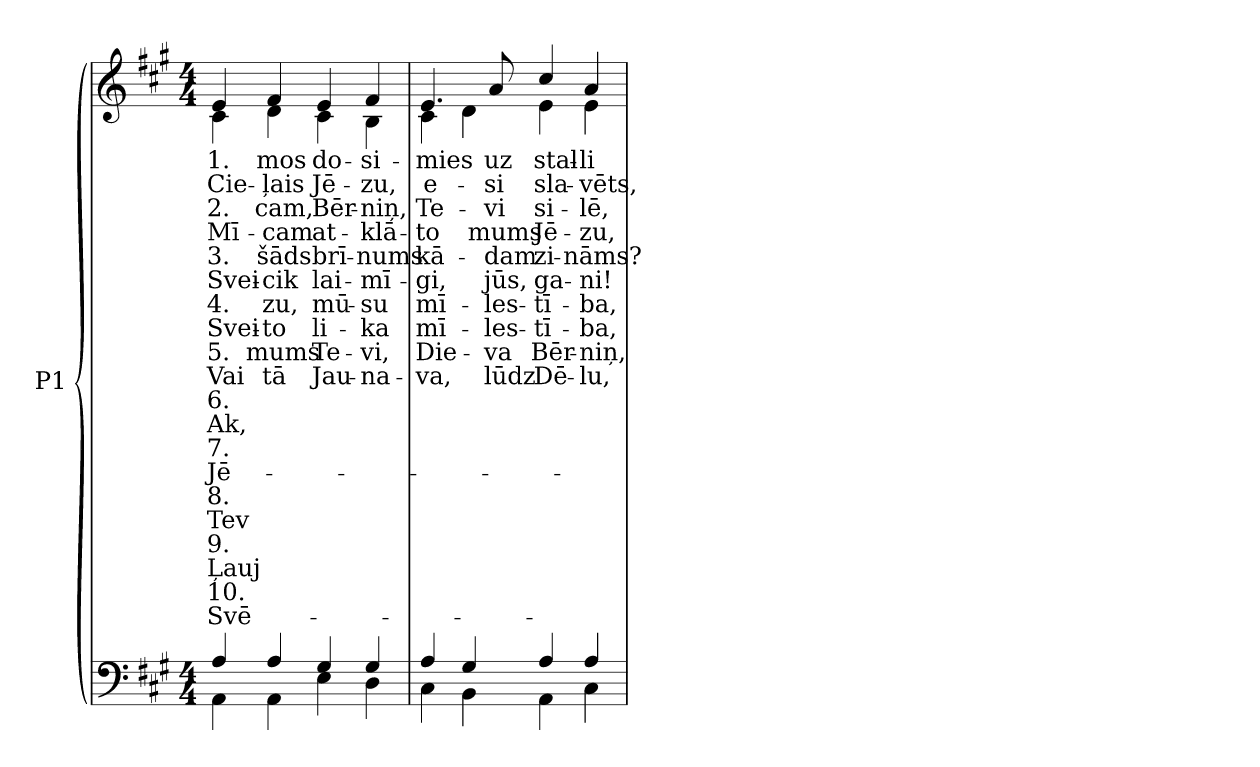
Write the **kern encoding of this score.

**kern	**kern	**text	**text	**text	**text	**text	**text	**text	**text	**text	**text	**text	**text	**text	**text	**text	**text	**text	**text	**text	**text
*part1	*part1	*part1	*part1	*part1	*part1	*part1	*part1	*part1	*part1	*part1	*part1	*part1	*part1	*part1	*part1	*part1	*part1	*part1	*part1	*part1	*part1
*staff2	*staff1	*staff1	*staff1	*staff1	*staff1	*staff1	*staff1	*staff1	*staff1	*staff1	*staff1	*staff1	*staff1	*staff1	*staff1	*staff1	*staff1	*staff1	*staff1	*staff1	*staff1
*I"P1	*	*	*	*	*	*	*	*	*	*	*	*	*	*	*	*	*	*	*	*	*
!!LO:PB:g=z
*clefF4	*clefG2	*	*	*	*	*	*	*	*	*	*	*	*	*	*	*	*	*	*	*	*
*k[f#c#g#]	*k[f#c#g#]	*	*	*	*	*	*	*	*	*	*	*	*	*	*	*	*	*	*	*	*
*A:	*A:	*	*	*	*	*	*	*	*	*	*	*	*	*	*	*	*	*	*	*	*
*M4/4	*M4/4	*	*	*	*	*	*	*	*	*	*	*	*	*	*	*	*	*	*	*	*
*MM80	*MM80	*	*	*	*	*	*	*	*	*	*	*	*	*	*	*	*	*	*	*	*
=1	=1	=1	=1	=1	=1	=1	=1	=1	=1	=1	=1	=1	=1	=1	=1	=1	=1	=1	=1	=1	=1
*^	*	*	*	*	*	*	*	*	*	*	*	*	*	*	*	*	*	*	*	*	*
!	!	!LO:TX:a:B:t=Andante	!	!	!	!	!	!	!	!	!	!	!	!	!	!	!	!	!	!	!	!
!	!	!	!LO:LY:b:color=#000000	!LO:LY:b:color=#000000	!LO:LY:b:color=#000000	!LO:LY:b:color=#000000	!LO:LY:b:color=#000000	!LO:LY:b:color=#000000	!LO:LY:b:color=#000000	!LO:LY:b:color=#000000	!LO:LY:b:color=#000000	!LO:LY:b:color=#000000	!LO:LY:b:color=#000000	!LO:LY:b:color=#000000	!LO:LY:b:color=#000000	!LO:LY:b:color=#000000	!LO:LY:b:color=#000000	!LO:LY:b:color=#000000	!LO:LY:b:color=#000000	!LO:LY:b:color=#000000	!LO:LY:b:color=#000000	!LO:LY:b:color=#000000
*	*	*^	*	*	*	*	*	*	*	*	*	*	*	*	*	*	*	*	*	*	*	*
4Ai/	4AAi\	4ei/	4c#i\	1.	Cie-	2.	Mī-	3.	Svei-	4.	Svei-	5.	Vai	6.	Ak,	7.	Jē-	8.	-Tev	9.	Ļauj	10.	Svē-
!	!	!	!	!LO:LY:b:color=#000000	!LO:LY:b:color=#000000	!LO:LY:b:color=#000000	!LO:LY:b:color=#000000	!LO:LY:b:color=#000000	!LO:LY:b:color=#000000	!LO:LY:b:color=#000000	!LO:LY:b:color=#000000	!LO:LY:b:color=#000000	!LO:LY:b:color=#000000	!	!	!	!	!	!	!	!	!	!
4Ai/	4AAi\	4f#i/	4di\	-mos	-ļais	-cam,	-cam	šāds	-cik	zu,	to	mums	tā	.	.	.	.	.	.	.	.	.	.
!	!	!	!	!LO:LY:b:color=#000000	!LO:LY:b:color=#000000	!LO:LY:b:color=#000000	!LO:LY:b:color=#000000	!LO:LY:b:color=#000000	!LO:LY:b:color=#000000	!LO:LY:b:color=#000000	!LO:LY:b:color=#000000	!LO:LY:b:color=#000000	!LO:LY:b:color=#000000	!	!	!	!	!	!	!	!	!	!
4G#i/	4Ei\	4ei/	4c#i\	do-	Jē-	Bēr-	at-	brī-	lai-	-mū-	-li-	-Te-	-Jau-	.	.	.	.	.	.	.	.	.	.
!	!	!	!	!LO:LY:b:color=#000000	!LO:LY:b:color=#000000	!LO:LY:b:color=#000000	!LO:LY:b:color=#000000	!LO:LY:b:color=#000000	!LO:LY:b:color=#000000	!LO:LY:b:color=#000000	!LO:LY:b:color=#000000	!LO:LY:b:color=#000000	!LO:LY:b:color=#000000	!	!	!	!	!	!	!	!	!	!
4G#i/	4Di\	4f#i/	4Bi\	-si-	-zu,	-niņ,	-klā-	-nums	-mī-	-su	ka	vi,	na-	.	.	.	.	.	.	.	.	.	.
=2	=2	=2	=2	=2	=2	=2	=2	=2	=2	=2	=2	=2	=2	=2	=2	=2	=2	=2	=2	=2	=2	=2	=2
!	!	!	!	!LO:LY:b:color=#000000	!LO:LY:b:color=#000000	!LO:LY:b:color=#000000	!LO:LY:b:color=#000000	!LO:LY:b:color=#000000	!LO:LY:b:color=#000000	!LO:LY:b:color=#000000	!LO:LY:b:color=#000000	!LO:LY:b:color=#000000	!LO:LY:b:color=#000000	!	!	!	!	!	!	!	!	!	!
4Ai/	4C#i\	4.ei/	4c#i\	-mies	e-	Te-	-to	kā-	-gi,	mī-	-mī-	-Die-	-va,	.	.	.	.	.	.	.	.	.	.
4G#i/	4BBi\	.	4di\	.	.	.	.	.	.	.	.	.	.	.	.	.	.	.	.	.	.	.	.
!	!	!	!	!LO:LY:b:color=#000000	!LO:LY:b:color=#000000	!LO:LY:b:color=#000000	!LO:LY:b:color=#000000	!LO:LY:b:color=#000000	!LO:LY:b:color=#000000	!LO:LY:b:color=#000000	!LO:LY:b:color=#000000	!LO:LY:b:color=#000000	!LO:LY:b:color=#000000	!	!	!	!	!	!	!	!	!	!
.	.	8ai/	.	uz	-si	-vi	mums	-dam	jūs,	les-	-les-	-va	lūdz	.	.	.	.	.	.	.	.	.	.
!	!	!	!	!LO:LY:b:color=#000000	!LO:LY:b:color=#000000	!LO:LY:b:color=#000000	!LO:LY:b:color=#000000	!LO:LY:b:color=#000000	!LO:LY:b:color=#000000	!LO:LY:b:color=#000000	!LO:LY:b:color=#000000	!LO:LY:b:color=#000000	!LO:LY:b:color=#000000	!	!	!	!	!	!	!	!	!	!
4Ai/	4AAi\	4cc#i/	4ei\	stal-	sla-	si-	Jē-	zi-	ga-	-tī-	-tī-	-Bēr-	-Dē-	.	.	.	.	.	.	.	.	.	.
!	!	!	!	!LO:LY:b:color=#000000	!LO:LY:b:color=#000000	!LO:LY:b:color=#000000	!LO:LY:b:color=#000000	!LO:LY:b:color=#000000	!LO:LY:b:color=#000000	!LO:LY:b:color=#000000	!LO:LY:b:color=#000000	!LO:LY:b:color=#000000	!LO:LY:b:color=#000000	!	!	!	!	!	!	!	!	!	!
4Ai/	4C#i\	4ai/	4ei\	-li	-vēts,	-lē,	-zu,	-nāms?	-ni!	ba,	ba,	niņ,	lu,	.	.	.	.	.	.	.	.	.	.
*v	*v	*	*	*	*	*	*	*	*	*	*	*	*	*	*	*	*	*	*	*	*	*	*
*	*v	*v	*	*	*	*	*	*	*	*	*	*	*	*	*	*	*	*	*	*	*	*
=	=	=	=	=	=	=	=	=	=	=	=	=	=	=	=	=	=	=	=	=	=
*-	*-	*-	*-	*-	*-	*-	*-	*-	*-	*-	*-	*-	*-	*-	*-	*-	*-	*-	*-	*-	*-
